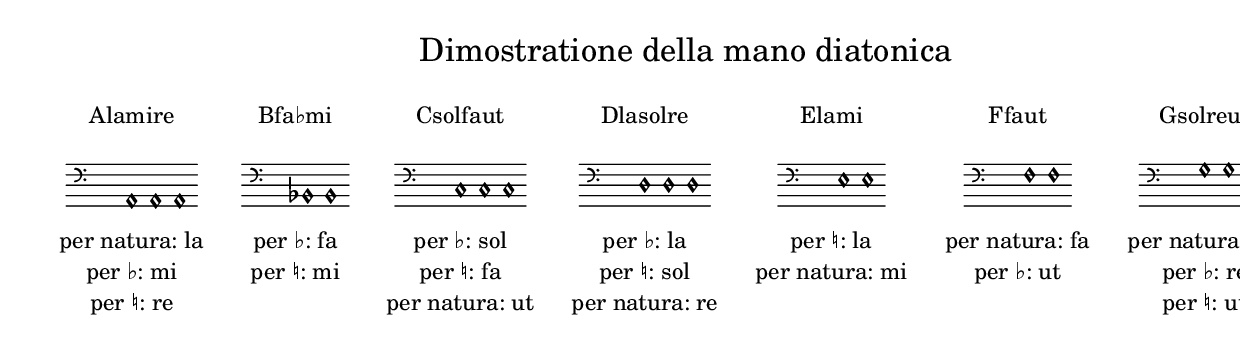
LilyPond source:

\version "2.22.2"

% Auto generated file

\header {
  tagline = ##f
}

dot = {
   \once \override Script.add-stem-support = ##f
   \once \override Script.toward-stem-shift = 0
   \once \override Script.skyline-horizontal-padding = 0
   \once \override Script.direction = 1
   \once \override Script.font-size = 1
}

\markup {
  \center-column {
    \line {
      \center-align
      \fontsize#3 { \concat { \normal-text "Dimostratione della mano diatonica"} }
    }
    \null
    \line {
      \center-column {
        \line {
          \left-align {  \normal-text "Alamire" }
        }

        \null
        \line {
          \score {
            <<
              \new Staff \with { instrumentName = ""} {
                \override Staff.TimeSignature.stencil = ##f
                \override Staff.NoteHead.style = #'baroque
                \accidentalStyle Score.forget
                \override Rest.style = #'mensural
                \override NoteHead.style = #'petrucci
                \cadenzaOn
                \clef "mensural-f"
                \key c #`((0 . ,NATURAL) (1 . ,NATURAL) (2 . ,NATURAL)
                          (3 . ,NATURAL) (4 . ,NATURAL) (5 . ,NATURAL)
                          (6 . ,NATURAL))  a,1   a,1   a,1  
                \cadenzaOff
              }
            >>
            \layout {
              \context {
                \Score
                \override SpacingSpanner.common-shortest-duration = #(ly:make-moment 1)
              }
            }
          }
        }
        \null
        \line {
          \left-align {  \normal-text "per natura: la" }
        }
        \line {
          \left-align {  \normal-text "per ♭: mi" }
        }
        \line {
          \left-align {  \normal-text "per ♮: re" }
        }

      }
      \hspace #3 
      \center-column {
        \line {
          \left-align {  \normal-text "Bfa♭mi" }
        }

        \null
        \line {
          \score {
            <<
              \new Staff \with { instrumentName = ""} {
                \override Staff.TimeSignature.stencil = ##f
                \override Staff.NoteHead.style = #'baroque
                \accidentalStyle Score.forget
                \override Rest.style = #'mensural
                \override NoteHead.style = #'petrucci
                \cadenzaOn
                \clef "mensural-f"
                \key c #`((0 . ,NATURAL) (1 . ,NATURAL) (2 . ,NATURAL)
                          (3 . ,NATURAL) (4 . ,NATURAL) (5 . ,NATURAL)
                          (6 . ,NATURAL))  bes,1   b,1  
                \cadenzaOff
              }
            >>
            \layout {
              \context {
                \Score
                \override SpacingSpanner.common-shortest-duration = #(ly:make-moment 1)
              }
            }
          }
        }
        \null
        \line {
          \left-align {  \normal-text "per ♭: fa" }
        }
        \line {
          \left-align {  \normal-text "per ♮: mi" }
        }

      }
      \hspace #3 
      \center-column {
        \line {
          \left-align {  \normal-text "Csolfaut" }
        }

        \null
        \line {
          \score {
            <<
              \new Staff \with { instrumentName = ""} {
                \override Staff.TimeSignature.stencil = ##f
                \override Staff.NoteHead.style = #'baroque
                \accidentalStyle Score.forget
                \override Rest.style = #'mensural
                \override NoteHead.style = #'petrucci
                \cadenzaOn
                \clef "mensural-f"
                \key c #`((0 . ,NATURAL) (1 . ,NATURAL) (2 . ,NATURAL)
                          (3 . ,NATURAL) (4 . ,NATURAL) (5 . ,NATURAL)
                          (6 . ,NATURAL))  c1   c1   c1  
                \cadenzaOff
              }
            >>
            \layout {
              \context {
                \Score
                \override SpacingSpanner.common-shortest-duration = #(ly:make-moment 1)
              }
            }
          }
        }
        \null
        \line {
          \left-align {  \normal-text "per ♭: sol" }
        }
        \line {
          \left-align {  \normal-text "per ♮: fa" }
        }
        \line {
          \left-align {  \normal-text "per natura: ut" }
        }

      }
      \hspace #3 
      \center-column {
        \line {
          \left-align {  \normal-text "Dlasolre" }
        }

        \null
        \line {
          \score {
            <<
              \new Staff \with { instrumentName = ""} {
                \override Staff.TimeSignature.stencil = ##f
                \override Staff.NoteHead.style = #'baroque
                \accidentalStyle Score.forget
                \override Rest.style = #'mensural
                \override NoteHead.style = #'petrucci
                \cadenzaOn
                \clef "mensural-f"
                \key c #`((0 . ,NATURAL) (1 . ,NATURAL) (2 . ,NATURAL)
                          (3 . ,NATURAL) (4 . ,NATURAL) (5 . ,NATURAL)
                          (6 . ,NATURAL))  d1   d1   d1  
                \cadenzaOff
              }
            >>
            \layout {
              \context {
                \Score
                \override SpacingSpanner.common-shortest-duration = #(ly:make-moment 1)
              }
            }
          }
        }
        \null
        \line {
          \left-align {  \normal-text "per ♭: la" }
        }
        \line {
          \left-align {  \normal-text "per ♮: sol" }
        }
        \line {
          \left-align {  \normal-text "per natura: re" }
        }

      }
      \hspace #3 
      \center-column {
        \line {
          \left-align {  \normal-text "Elami" }
        }

        \null
        \line {
          \score {
            <<
              \new Staff \with { instrumentName = ""} {
                \override Staff.TimeSignature.stencil = ##f
                \override Staff.NoteHead.style = #'baroque
                \accidentalStyle Score.forget
                \override Rest.style = #'mensural
                \override NoteHead.style = #'petrucci
                \cadenzaOn
                \clef "mensural-f"
                \key c #`((0 . ,NATURAL) (1 . ,NATURAL) (2 . ,NATURAL)
                          (3 . ,NATURAL) (4 . ,NATURAL) (5 . ,NATURAL)
                          (6 . ,NATURAL))  e1   e1  
                \cadenzaOff
              }
            >>
            \layout {
              \context {
                \Score
                \override SpacingSpanner.common-shortest-duration = #(ly:make-moment 1)
              }
            }
          }
        }
        \null
        \line {
          \left-align {  \normal-text "per ♮: la" }
        }
        \line {
          \left-align {  \normal-text "per natura: mi" }
        }

      }
      \hspace #3 
      \center-column {
        \line {
          \left-align {  \normal-text "Ffaut" }
        }

        \null
        \line {
          \score {
            <<
              \new Staff \with { instrumentName = ""} {
                \override Staff.TimeSignature.stencil = ##f
                \override Staff.NoteHead.style = #'baroque
                \accidentalStyle Score.forget
                \override Rest.style = #'mensural
                \override NoteHead.style = #'petrucci
                \cadenzaOn
                \clef "mensural-f"
                \key c #`((0 . ,NATURAL) (1 . ,NATURAL) (2 . ,NATURAL)
                          (3 . ,NATURAL) (4 . ,NATURAL) (5 . ,NATURAL)
                          (6 . ,NATURAL))  f1   f1  
                \cadenzaOff
              }
            >>
            \layout {
              \context {
                \Score
                \override SpacingSpanner.common-shortest-duration = #(ly:make-moment 1)
              }
            }
          }
        }
        \null
        \line {
          \left-align {  \normal-text "per natura: fa" }
        }
        \line {
          \left-align {  \normal-text "per ♭: ut" }
        }

      }
      \hspace #3 
      \center-column {
        \line {
          \left-align {  \normal-text "Gsolreut" }
        }

        \null
        \line {
          \score {
            <<
              \new Staff \with { instrumentName = ""} {
                \override Staff.TimeSignature.stencil = ##f
                \override Staff.NoteHead.style = #'baroque
                \accidentalStyle Score.forget
                \override Rest.style = #'mensural
                \override NoteHead.style = #'petrucci
                \cadenzaOn
                \clef "mensural-f"
                \key c #`((0 . ,NATURAL) (1 . ,NATURAL) (2 . ,NATURAL)
                          (3 . ,NATURAL) (4 . ,NATURAL) (5 . ,NATURAL)
                          (6 . ,NATURAL))  g1   g1   g1  
                \cadenzaOff
              }
            >>
            \layout {
              \context {
                \Score
                \override SpacingSpanner.common-shortest-duration = #(ly:make-moment 1)
              }
            }
          }
        }
        \null
        \line {
          \left-align {  \normal-text "per natura: sol" }
        }
        \line {
          \left-align {  \normal-text "per ♭: re" }
        }
        \line {
          \left-align {  \normal-text "per ♮: ut" }
        }

      }
      \hspace #3 

    }
  }
}